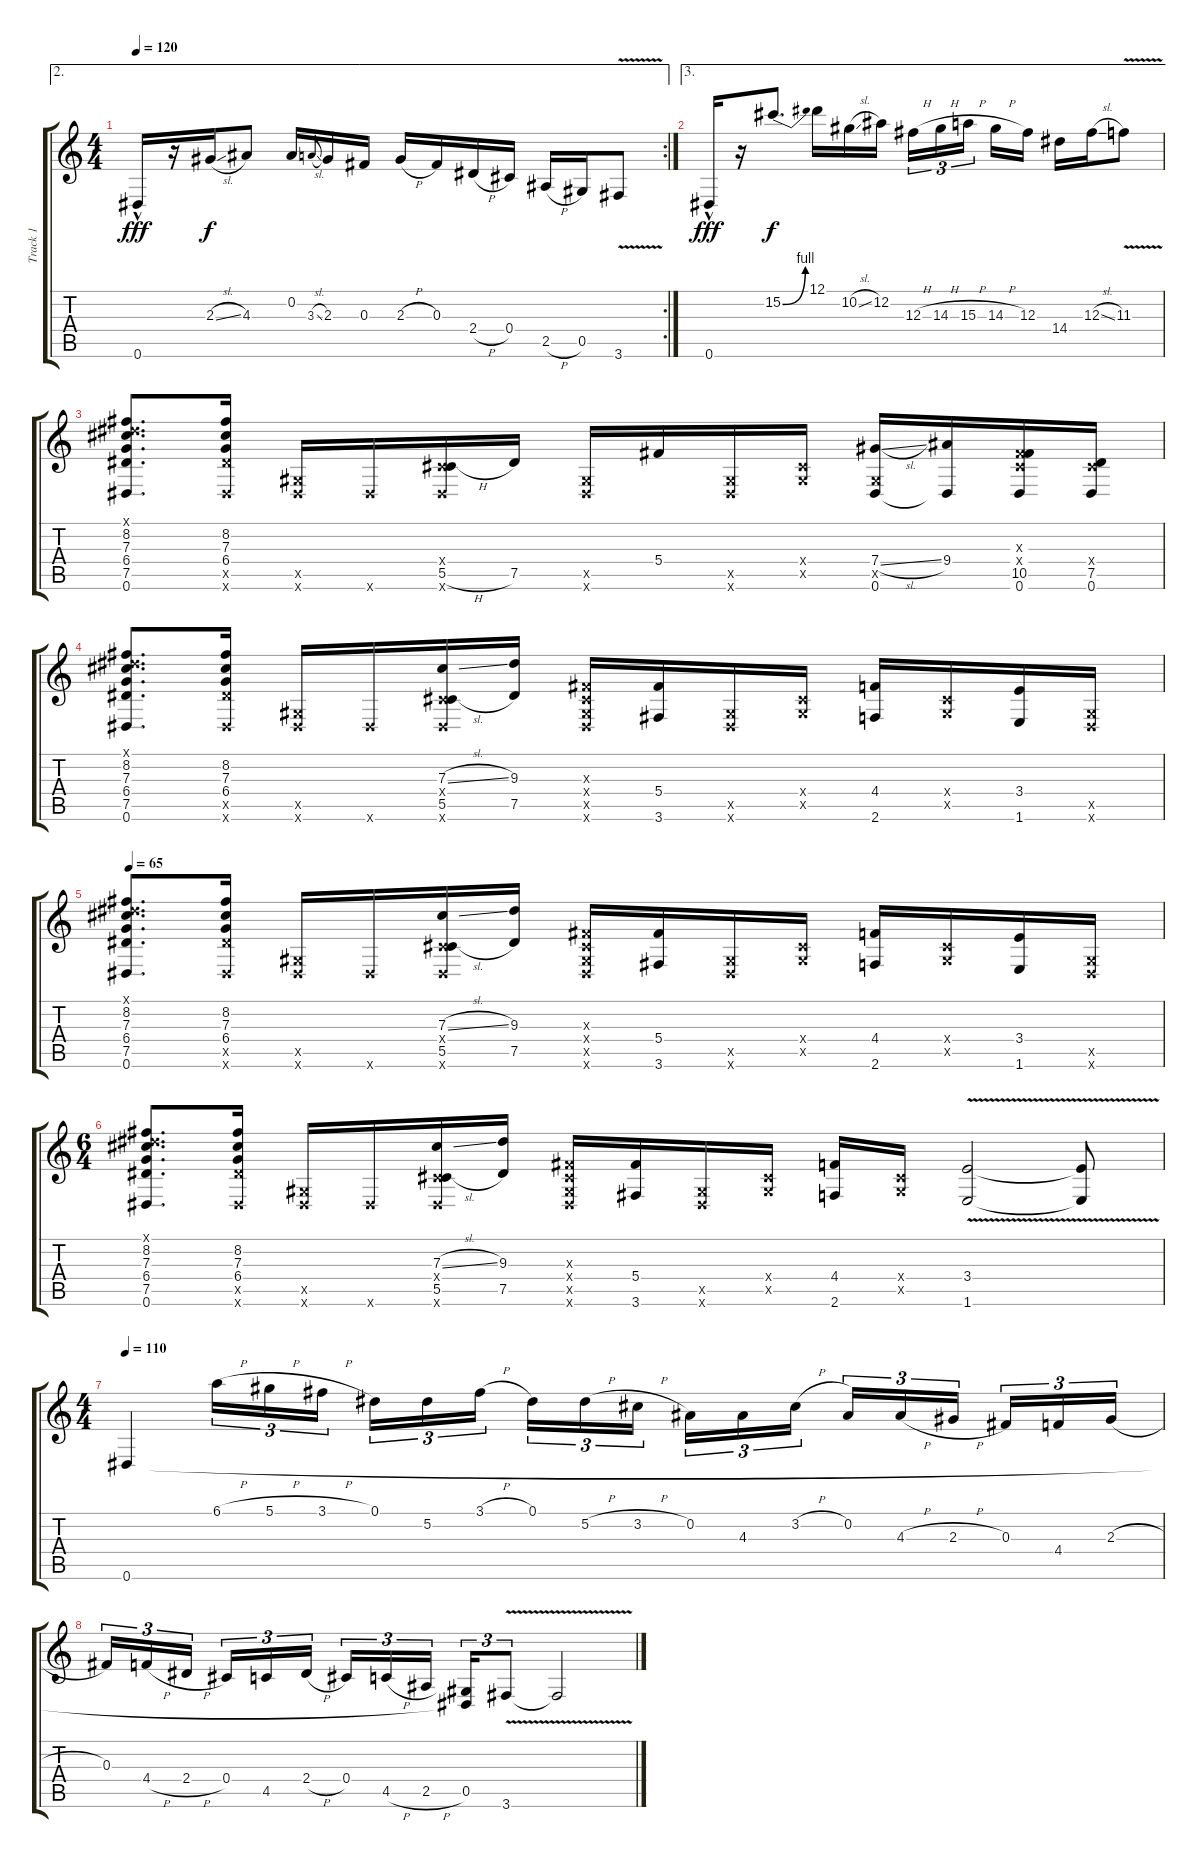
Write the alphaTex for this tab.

\track ("Track 1" "Track 1") {instrument acousticguitarsteel}
\staff {score tabs}
\tuning (Eb4 Bb3 Gb3 Db3 Ab2 Eb2) {hide}
\ae 2
\rc 2
\ts (4 4)
\tempo 120
\clef g2
\ks c
0.6{hac}.16{dy fff} r.16 2.3{sl}.16{dy f} 4.3.8 0.2.16 3.3{sl}.8{gr onbeat} 2.3.16 0.3.16 2.3{h}.16 0.3.16 2.4{h}.16 0.4.16 2.5{h}.16 0.5.16 3.6{v}.8 |
\ae 3
0.6{hac}.16{dy fff} r.16 15.2{be (bend 0 0 60 4)}.8{d dy f} 12.1.16 10.2{sl}.16 12.2.16 12.3{h}.16{tu (3 2)} 14.3{h}.16{tu (3 2)} 15.3{h}.16{tu (3 2) beam splitsecondary} 14.3{h}.16 12.3.16 14.4.16 12.3{sl}.16 11.3{v}.8 |
(0.1{x} 8.2 7.3 6.4 7.5 0.6).8{d} (8.2 7.3 6.4 7.5{x} 0.6{x}).16 (0.5{x} 0.6{x}).16 0.6{x}.16 (0.4{x} 5.5{h} 0.6{x}).16 7.5.16 (0.5{x} 0.6{x}).16 5.4.16 (0.5{x} 0.6{x}).16 (0.4{x} 0.5{x}).16 (7.4{sl} 0.5{x} 0.6).16 (9.4 0.6{t}).16 (0.3{x} 0.4{x} 10.5 0.6).16 (0.4{x} 7.5 0.6).16 |
(0.1{x} 8.2 7.3 6.4 7.5 0.6).8{d} (8.2 7.3 6.4 7.5{x} 0.6{x}).16 (0.5{x} 0.6{x}).16 0.6{x}.16 (7.3{sl} 0.4{x} 5.5{h} 0.6{x}).16 (9.3 7.5).16 (0.3{x} 0.4{x} 0.5{x} 0.6{x}).16 (5.4 3.6).16 (0.5{x} 0.6{x}).16 (0.4{x} 0.5{x}).16 (4.4 2.6).16 (0.4{x} 0.5{x}).16 (3.4 1.6).16 (0.5{x} 0.6{x}).16 |
\tempo 65
(0.1{x} 8.2 7.3 6.4 7.5 0.6).8{d} (8.2 7.3 6.4 7.5{x} 0.6{x}).16 (0.5{x} 0.6{x}).16 0.6{x}.16 (7.3{sl} 0.4{x} 5.5{h} 0.6{x}).16 (9.3 7.5).16 (0.3{x} 0.4{x} 0.5{x} 0.6{x}).16 (5.4 3.6).16 (0.5{x} 0.6{x}).16 (0.4{x} 0.5{x}).16 (4.4 2.6).16 (0.4{x} 0.5{x}).16 (3.4 1.6).16 (0.5{x} 0.6{x}).16 |
\ts (6 4)
(0.1{x} 8.2 7.3 6.4 7.5 0.6).8{d} (8.2 7.3 6.4 7.5{x} 0.6{x}).16 (0.5{x} 0.6{x}).16 0.6{x}.16 (7.3{sl} 0.4{x} 5.5{h} 0.6{x}).16 (9.3 7.5).16 (0.3{x} 0.4{x} 0.5{x} 0.6{x}).16 (5.4 3.6).16 (0.5{x} 0.6{x}).16 (0.4{x} 0.5{x}).16 (4.4 2.6).16 (0.4{x} 0.5{x}).16 (3.4 1.6{v}).2 (3.4{t} 1.6{t}).8 |
\ts (4 4)
\tempo 110
0.6.4 6.1{h}.16{tu (3 2)} 5.1{h}.16{tu (3 2)} 3.1{h}.16{tu (3 2) beam splitsecondary} 0.1.16{tu (3 2)} 5.2.16{tu (3 2)} 3.1{h}.16{tu (3 2)} 0.1.16{tu (3 2)} 5.2{h}.16{tu (3 2)} 3.2{h}.16{tu (3 2) beam splitsecondary} 0.2.16{tu (3 2)} 4.3.16{tu (3 2)} 3.2{h}.16{tu (3 2)} 0.2.16{tu (3 2)} 4.3{h}.16{tu (3 2)} 2.3{h}.16{tu (3 2) beam splitsecondary} 0.3.16{tu (3 2)} 4.4.16{tu (3 2)} 2.3{h}.16{tu (3 2)} |
0.3.16{tu (3 2)} 4.4{h}.16{tu (3 2)} 2.4{h}.16{tu (3 2) beam splitsecondary} 0.4.16{tu (3 2)} 4.5.16{tu (3 2)} 2.4{h}.16{tu (3 2)} 0.4.16{tu (3 2)} 4.5{h}.16{tu (3 2)} 2.5{h}.16{tu (3 2) beam splitsecondary} (0.5 0.6{t}).16{tu (3 2)} 3.6{v}.8{tu (3 2)} 3.6{t}.2
